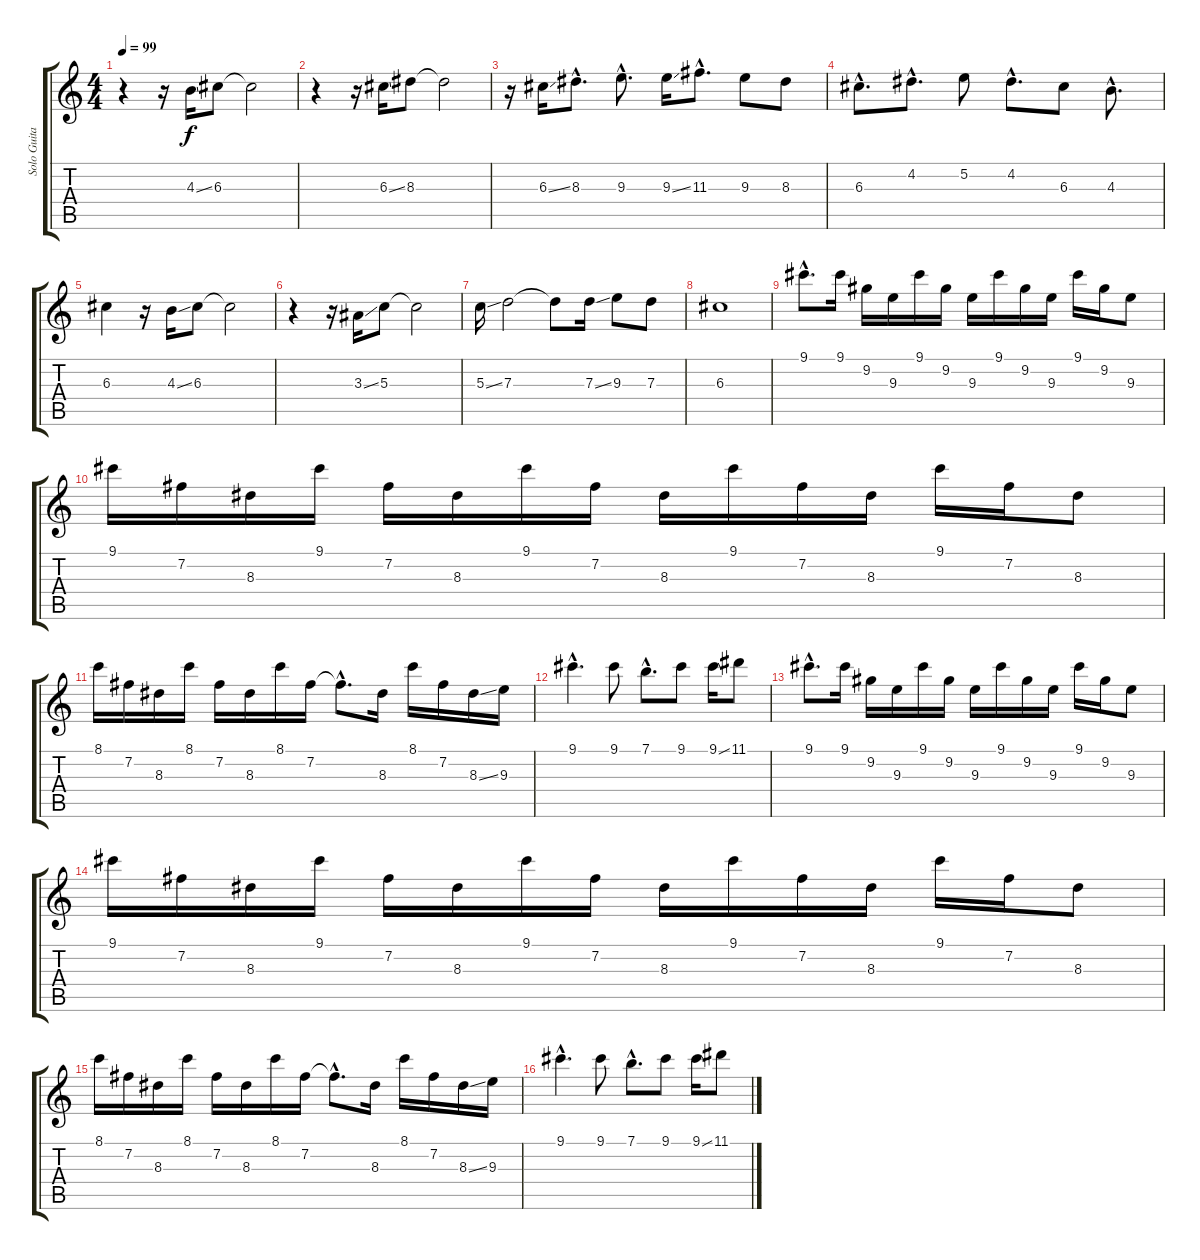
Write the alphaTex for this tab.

\track ("Solo Guitar" "Solo Guita") {instrument electricguitarjazz}
\staff {score tabs}
\tuning (E4 B3 G3 D3 A2 E2) {hide}
\ts (4 4)
\tempo 99
\clef g2
\ks c
r.4{dy f} r.16 4.3{ss}.16 6.3.8 6.3{t}.2 |
r.4 r.16 6.3{ss}.16 8.3.8 8.3{t}.2 |
r.16 6.3{ss}.16 8.3{hac}.8{d} 9.3{hac}.8{d} 9.3{ss}.16 11.3{hac}.8{d} 9.3.8 8.3.8 |
6.3{hac}.8{d} 4.2{hac}.8{d} 5.2.8 4.2{hac}.8{d} 6.3.8 4.3{hac}.8{d} |
6.3.4 r.16 4.3{ss}.16 6.3.8 6.3{t}.2 |
r.4 r.16 3.3{ss}.16 5.3.8 5.3{t}.2 |
5.3{ss}.16 7.3.2 7.3{t}.8 7.3{ss}.16 9.3.8 7.3.8 |
6.3.1 |
9.1{hac}.8{d} 9.1.16 9.2.16 9.3.16 9.1.16 9.2.16 9.3.16 9.1.16 9.2.16 9.3.16 9.1.16 9.2.16 9.3.8 |
9.1.16 7.2.16 8.3.16 9.1.16 7.2.16 8.3.16 9.1.16 7.2.16 8.3.16 9.1.16 7.2.16 8.3.16 9.1.16 7.2.16 8.3.8 |
8.1.16 7.2.16 8.3.16 8.1.16 7.2.16 8.3.16 8.1.16 7.2.16 7.2{hac t}.8{d} 8.3.16 8.1.16 7.2.16 8.3{ss}.16 9.3.16 |
9.1{hac}.4{d} 9.1.8 7.1{hac}.8{d} 9.1.8 9.1{ss}.16 11.1.8 |
9.1{hac}.8{d} 9.1.16 9.2.16 9.3.16 9.1.16 9.2.16 9.3.16 9.1.16 9.2.16 9.3.16 9.1.16 9.2.16 9.3.8 |
9.1.16 7.2.16 8.3.16 9.1.16 7.2.16 8.3.16 9.1.16 7.2.16 8.3.16 9.1.16 7.2.16 8.3.16 9.1.16 7.2.16 8.3.8 |
8.1.16 7.2.16 8.3.16 8.1.16 7.2.16 8.3.16 8.1.16 7.2.16 7.2{hac t}.8{d} 8.3.16 8.1.16 7.2.16 8.3{ss}.16 9.3.16 |
9.1{hac}.4{d} 9.1.8 7.1{hac}.8{d} 9.1.8 9.1{ss}.16 11.1.8
